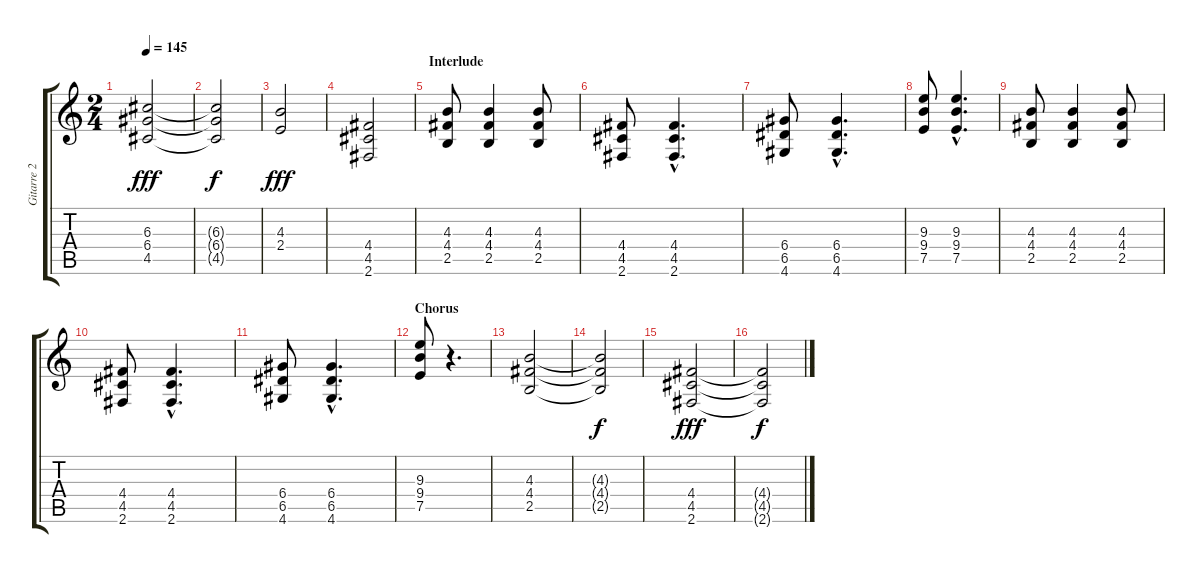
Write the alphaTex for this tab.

\track ("Gitarre 2 - Farin Urlaub" "Gitarre 2 ") {instrument distortionguitar}
\staff {score tabs}
\tuning (E4 B3 G3 D3 A2 E2) {hide}
\ts (2 4)
\tempo 145
\clef g2
\ks c
(6.3 6.4 4.5).2{dy fff} |
(6.3{t} 6.4{t} 4.5{t}).2{dy f} |
(4.3 2.4).2{dy fff} |
(4.4 4.5 2.6).2 |
\section ("" "Interlude")
(4.3 4.4 2.5).8 (4.3 4.4 2.5).4 (4.3 4.4 2.5).8 |
(4.4 4.5 2.6).8 (4.4{hac} 4.5{hac} 2.6{hac}).4{d} |
(6.4 6.5 4.6).8 (6.4{hac} 6.5{hac} 4.6{hac}).4{d} |
(9.3 9.4 7.5).8 (9.3{hac} 9.4{hac} 7.5{hac}).4{d} |
(4.3 4.4 2.5).8 (4.3 4.4 2.5).4 (4.3 4.4 2.5).8 |
(4.4 4.5 2.6).8 (4.4{hac} 4.5{hac} 2.6{hac}).4{d} |
(6.4 6.5 4.6).8 (6.4{hac} 6.5{hac} 4.6{hac}).4{d} |
\section ("" "Chorus")
(9.3 9.4 7.5).8 r.4{d} |
(4.3 4.4 2.5).2 |
(4.3{t} 4.4{t} 2.5{t}).2{dy f} |
(4.4 4.5 2.6).2{dy fff} |
(4.4{t} 4.5{t} 2.6{t}).2{dy f}
